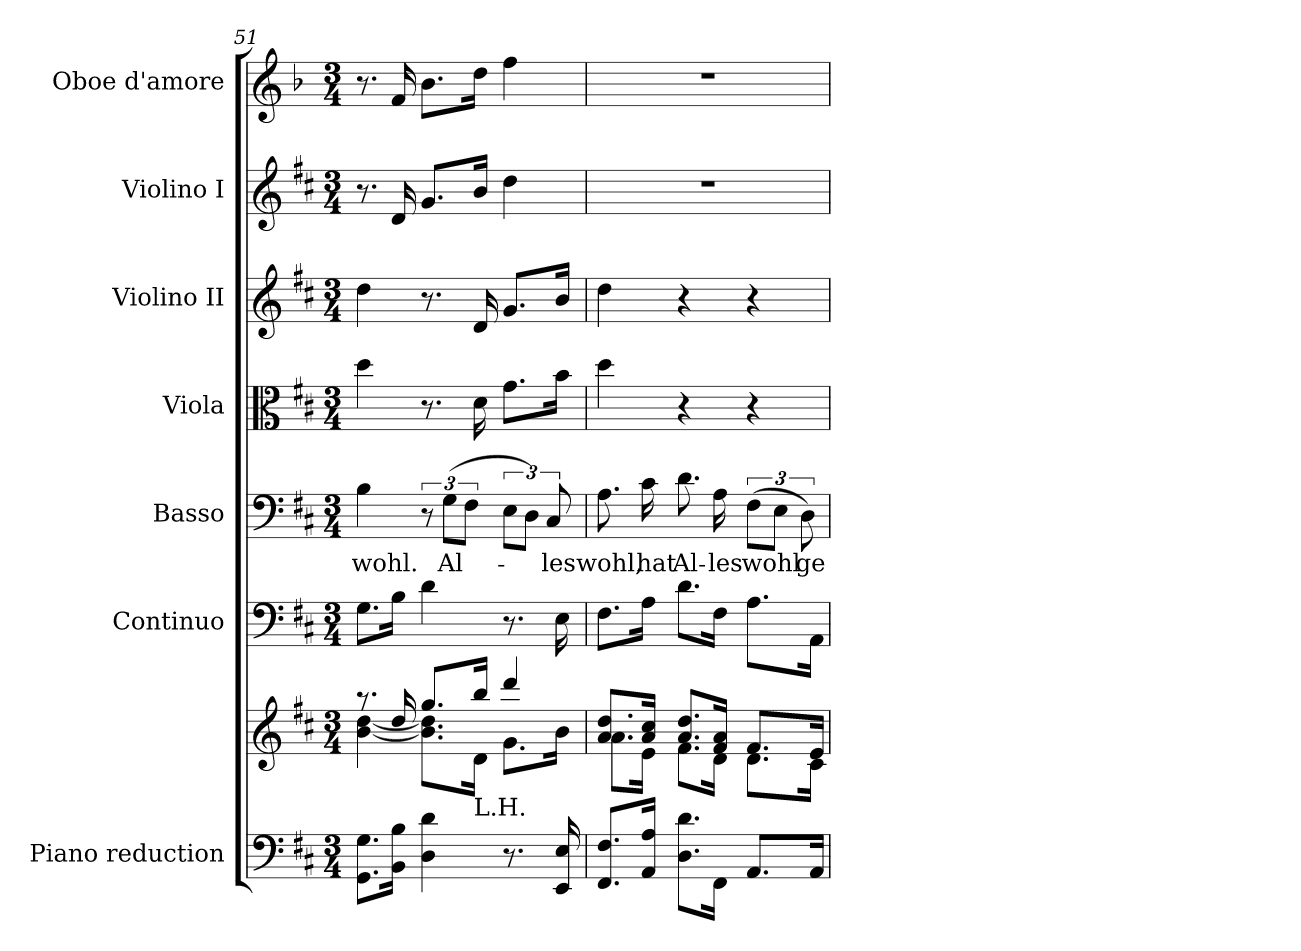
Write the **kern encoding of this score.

**kern	**kern	**kern	**kern	**text	**kern	**kern	**kern	**kern
*part7	*part7	*part6	*part5	*part5	*part4	*part3	*part2	*part1
*staff8	*staff7	*staff6	*staff5	*staff5	*staff4	*staff3	*staff2	*staff1
*I"Piano reduction	*	*I"Continuo	*I"Basso	*	*I"Viola	*I"Violino II	*I"Violino I	*I"Oboe d'amore
*I'Pno	*	*	*	*	*	*	*	*I'Ob
*clefF4	*clefG2	*clefF4	*clefF4	*	*clefC3	*clefG2	*clefG2	*clefG2
*	*	*	*	*	*	*	*	*ITrd2c3
*k[f#c#]	*k[f#c#]	*k[f#c#]	*k[f#c#]	*	*k[f#c#]	*k[f#c#]	*k[f#c#]	*k[f#c#]
*M3/4	*M3/4	*M3/4	*M3/4	*	*M3/4	*M3/4	*M3/4	*M3/4
=51	=51	=51	=51	=51	=51	=51	=51	=51
*	*^	*	*	*	*	*	*	*
!	!	!	!	!	!LO:LY:b	!	!	!	!
8.GG\ 8.G\L	8.r	[4b\ [4dd\	8.G\L	4B\	wohl.	4dd\	4dd\	8.r	8.r
16BB\ 16B\Jk	16dd/	.	16B\Jk	.	.	.	.	16d/	16d/
4D\ 4d\	8.gg/L	8.b\] 8.dd\]L	4d\	12r	.	8.r	8.r	8.g/L	8.g\L
!	!	!	!	!	!LO:LY:b	!	!	!	!
.	.	.	.	(12G\L	Al-	.	.	.	.
.	.	.	.	12F#\J	.	.	.	.	.
!	!LO:TX:b:t=L.H.	!	!	!	!	!	!	!	!
.	16bb/Jk	16d\Jk	.	.	.	16d\	16d/	16b/Jk	16b\Jk
8.r	4ddd/	8.g\L	8.r	12E\L	.	8.g\L	8.g/L	4dd\	4dd\
.	.	.	.	12D\J)	.	.	.	.	.
!	!	!	!	!	!LO:LY:b	!	!	!	!
.	.	.	.	12C#/	-les	.	.	.	.
16EE/ 16E/	.	16b\Jk	16E\	.	.	16b\Jk	16b/Jk	.	.
=52	=52	=52	=52	=52	=52	=52	=52	=52	=52
!	!	!	!	!	!LO:LY:b	!	!	!	!
8.FF#/ 8.F#/L	8.a/ 8.dd/L	8.a\L	8.F#\L	8.A\	wohl,	4dd\	4dd\	2.r	2.r
!	!	!	!	!	!LO:LY:b	!	!	!	!
16AA/ 16A/Jk	16a/ 16cc#/Jk	16e\Jk	16A\Jk	16c#\	hat	.	.	.	.
!	!	!	!	!	!LO:LY:b	!	!	!	!
8.D\ 8.d\L	8.a/ 8.dd/L	8.f#\L	8.d\L	8.d\	Al-	4r	4r	.	.
!	!	!	!	!	!LO:LY:b	!	!	!	!
16FF#\Jk	16f#/ 16a/Jk	16d\Jk	16F#\Jk	16A\	-les	.	.	.	.
!	!	!	!	!	!LO:LY:b	!	!	!	!
8.AA/L	8.f#/L	8.d\L	8.A\L	(12F#\L	wohl	4r	4r	.	.
.	.	.	.	12E\J	.	.	.	.	.
!	!	!	!	!	!LO:LY:b	!	!	!	!
.	.	.	.	12D\)	ge-	.	.	.	.
16AA/Jk	16e/Jk	16c#\Jk	16AA\Jk	.	.	.	.	.	.
*	*v	*v	*	*	*	*	*	*	*
=	=	=	=	=	=	=	=	=
*-	*-	*-	*-	*-	*-	*-	*-	*-
